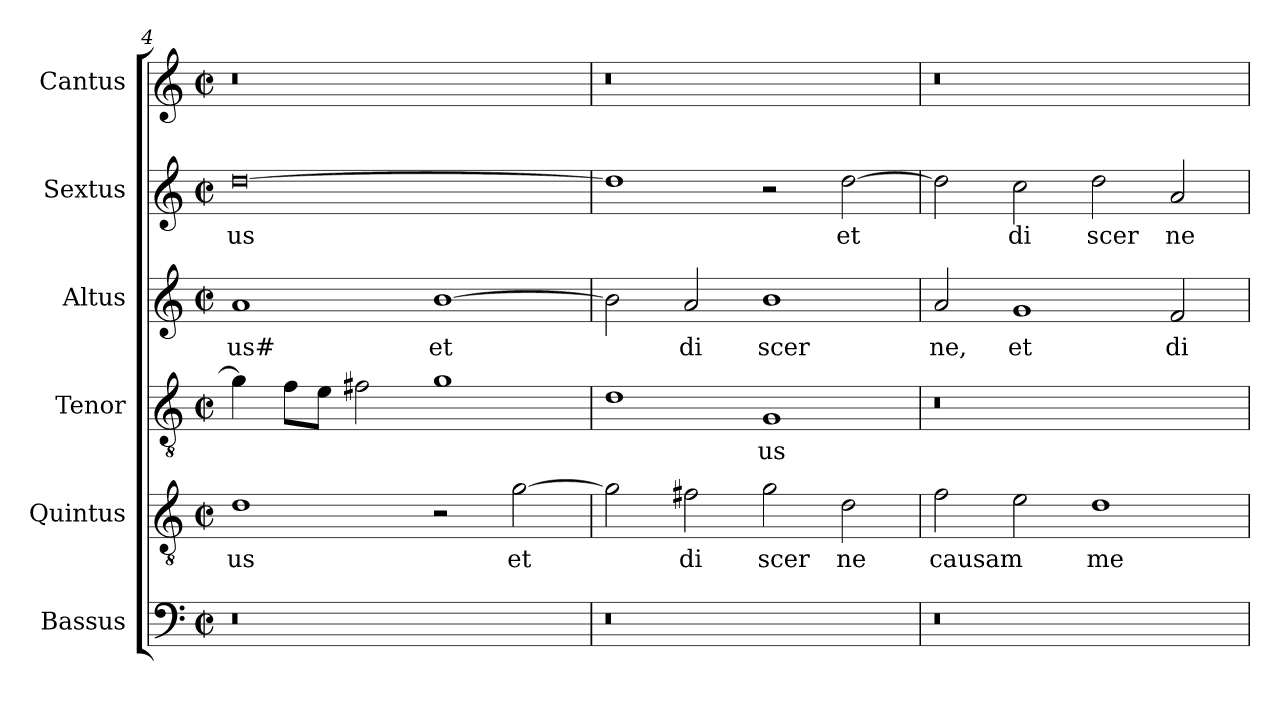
**kern	**kern	**text	**kern	**text	**kern	**text	**kern	**text	**kern
*part6	*part5	*part5	*part4	*part4	*part3	*part3	*part2	*part2	*part1
*staff6	*staff5	*staff5	*staff4	*staff4	*staff3	*staff3	*staff2	*staff2	*staff1
*I"Bassus	*I"Quintus	*	*I"Tenor	*	*I"Altus	*	*I"Sextus	*	*I"Cantus
*clefF4	*clefGv2	*	*clefGv2	*	*clefG2	*	*clefG2	*	*clefG2
*M2/2	*M2/2	*	*M2/2	*	*M2/2	*	*M2/2	*	*M2/2
*met(c|)	*met(c|)	*	*met(c|)	*	*met(c|)	*	*met(c|)	*	*met(c|)
=4	=4	=4	=4	=4	=4	=4	=4	=4	=4
!	!	!LO:LY:b:cj	!	!	!	!LO:LY:b:cj	!	!LO:LY:b:cj	!
0r	1d	us	4g\]	.	1a	us#	[>0dd	us	0r
.	.	.	8f\L	.	.	.	.	.	.
.	.	.	8e\J	.	.	.	.	.	.
.	.	.	2f#\	.	.	.	.	.	.
!	!	!	!	!	!	!LO:LY:b:cj	!	!	!
.	2r	.	1g	.	[>1b	et	.	.	.
!	!	!LO:LY:b:cj	!	!	!	!	!	!	!
.	[>2g\	et	.	.	.	.	.	.	.
=5	=5	=5	=5	=5	=5	=5	=5	=5	=5
0r	2g\]	.	1d	.	2b\]	.	1dd]	.	0r
!	!	!LO:LY:b:cj	!	!	!	!LO:LY:b:cj	!	!	!
.	2f#\	di	.	.	2a/	di	.	.	.
!	!	!LO:LY:b:cj	!	!LO:LY:b:cj	!	!LO:LY:b:cj	!	!	!
.	2g\	scer	1G	us	1b	scer	2r	.	.
!	!	!LO:LY:b:cj	!	!	!	!	!	!LO:LY:b:cj	!
.	2d\	ne	.	.	.	.	[>2dd\	et	.
=6	=6	=6	=6	=6	=6	=6	=6	=6	=6
!	!	!LO:LY:b	!	!	!	!LO:LY:b:cj	!	!	!
0r	2f\	causam	0r	.	2a/	ne,	2dd\]	.	0r
!	!	!	!	!	!	!LO:LY:b:cj	!	!LO:LY:b:cj	!
.	2e\	.	.	.	1g	et	2cc\	di	.
!	!	!LO:LY:b:cj	!	!	!	!	!	!LO:LY:b:cj	!
.	1d	me	.	.	.	.	2dd\	scer	.
!	!	!	!	!	!	!LO:LY:b:cj	!	!LO:LY:b:cj	!
.	.	.	.	.	2f/	di	2a/	ne	.
=	=	=	=	=	=	=	=	=	=
*-	*-	*-	*-	*-	*-	*-	*-	*-	*-
